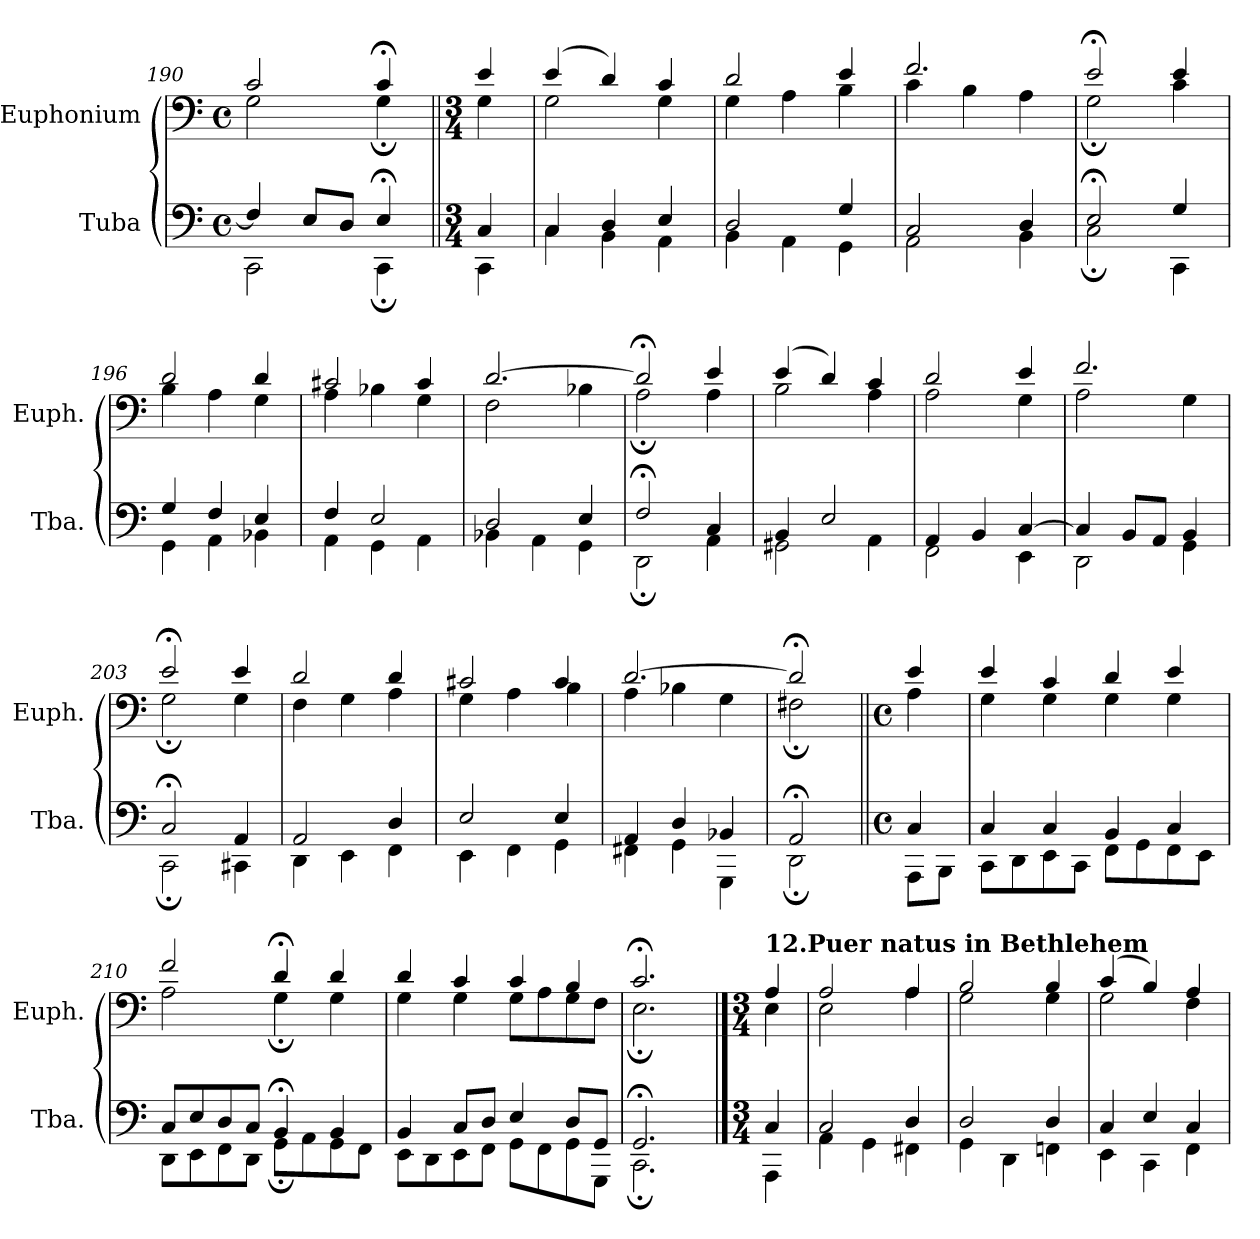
**kern	**kern
*part2	*part1
*staff2	*staff1
*I"Tuba	*I"Euphonium
*I'Tba.	*I'Euph.
*clefF4	*clefF4
*k[]	*k[]
*M4/4	*M4/4
*met(c)	*met(c)
=190	=190
*^	*^
4F/]	2CC\	2c/	2G\
8E/L	.	.	.
8D/J	.	.	.
4E;</	4CC;\	4c;</	4G;\
=191||	=191||	=191||	=191||
*M3/4	*	*M3/4	*
4C/	4CC\	4e/	4G\
!!LO:LB:g=z	!!
=192	=192	=192	=192
4C/	4C\	(>4e/	2G\
4D/	4BB\	4d/)	.
4E/	4AA\	4c/	4G\
=193	=193	=193	=193
2D/	4BB\	2d/	4G\
.	4AA\	.	4A\
4G/	4GG\	4e/	4B\
=194	=194	=194	=194
2C/	2AA\	2.f/	4c\
.	.	.	4B\
4D/	4BB\	.	4A\
=195	=195	=195	=195
2E;</	2C;\	2e;</	2G;\
4G/	4CC\	4e/	4c\
=196	=196	=196	=196
4G/	4GG\	2d/	4B\
4F/	4AA\	.	4A\
4E/	4BB-X\	4d/	4G\
=197	=197	=197	=197
4F/	4AA\	2c#X/	4A\
2E/	4GG\	.	4B-X\
.	4AA\	4c#/	4G\
=198	=198	=198	=198
2D/	4BB-X\	[2.d/	2F\
.	4AA\	.	.
4E/	4GG\	.	4B-X\
=199	=199	=199	=199
2F;</	2DD;\	2d;</]	2A;\
4C/	4AA\	4e/	4A\
!!LO:LB:g=z	!!
=200	=200	=200	=200
4BB/	2GG#X\	(>4e/	2B\
2E/	.	4d/)	.
.	4AA\	4c/	4A\
=201	=201	=201	=201
4AA/	2FF\	2d/	2A\
4BB/	.	.	.
[4C/	4EE\	4e/	4G\
=202	=202	=202	=202
4C/]	2DD\	2.f/	2A\
8BB/L	.	.	.
8AA/J	.	.	.
4BB/	4GG\	.	4G\
=203	=203	=203	=203
2C;</	2CC;\	2e;</	2G;\
4AA/	4CC#X\	4e/	4G\
=204	=204	=204	=204
2AA/	4DD\	2d/	4F\
.	4EE\	.	4G\
4D/	4FF\	4d/	4A\
=205	=205	=205	=205
2E/	4EE\	2c#X/	4G\
.	4FF\	.	4A\
4E/	4GG\	4c#/	4B\
=206	=206	=206	=206
4AA/	4FF#X\	[2.d/	4A\
4D/	4GG\	.	4B-X\
4BB-X/	4GGG\	.	4G\
=207	=207	=207	=207
2AA;</	2DD;\	2d;</]	2F#X;\
=208||	=208||	=208||	=208||
*M4/4	*	*M4/4	*
*met(c)	*	*met(c)	*
4C/	8AAA\L	4e/	4A\
.	8BBB\J	.	.
!!LO:LB:g=z	!!
=209	=209	=209	=209
4C/	8CC\L	4e/	4G\
.	8DD\	.	.
4C/	8EE\	4c/	4G\
.	8CC\J	.	.
4BB/	8FF\L	4d/	4G\
.	8GG\	.	.
4C/	8FF\	4e/	4G\
.	8EE\J	.	.
=210	=210	=210	=210
8C/L	8DD\L	2f/	2A\
8E/	8EE\	.	.
8D/	8FF\	.	.
8C/J	8DD\J	.	.
4BB;</	8GG;\L	4d;</	4G;\
.	8AA\	.	.
4BB/	8GG\	4d/	4G\
.	8FF\J	.	.
=211	=211	=211	=211
4BB/	8EE\L	4d/	4G\
.	8DD\	.	.
8C/L	8EE\	4c/	4G\
8D/J	8FF\J	.	.
4E/	8GG\L	4c/	8G\L
.	8FF\	.	8A\
8D/L	8GG\	4B/	8G\
8GG/J	8GGG\J	.	8F\J
=212	=212	=212	=212
2.GG;</	2.CC;\	2.c;</	2.E;\
!!LO:PB:g=z	!!
==213	==213	==213	==213
*k[]	*	*k[]	*
*M3/4	*	*M3/4	*
!	!	!LO:TX:B:t=12.Puer natus in Bethlehem	!
4C/	4AAA\	4A/	4E\
=214	=214	=214	=214
2C/	4AA\	2A/	2E\
.	4GG\	.	.
4D/	4FF#X\	4A/	4A\
=215	=215	=215	=215
2D/	4GG\	2B/	2G\
.	4DD\	.	.
4D/	4FFn\	4B/	4G\
=216	=216	=216	=216
4C/	4EE\	(>4c/	2G\
4E/	4CC\	4B/)	.
4C/	4FF\	4A/	4F\
*v	*v	*	*
*	*v	*v
=	=
*-	*-
